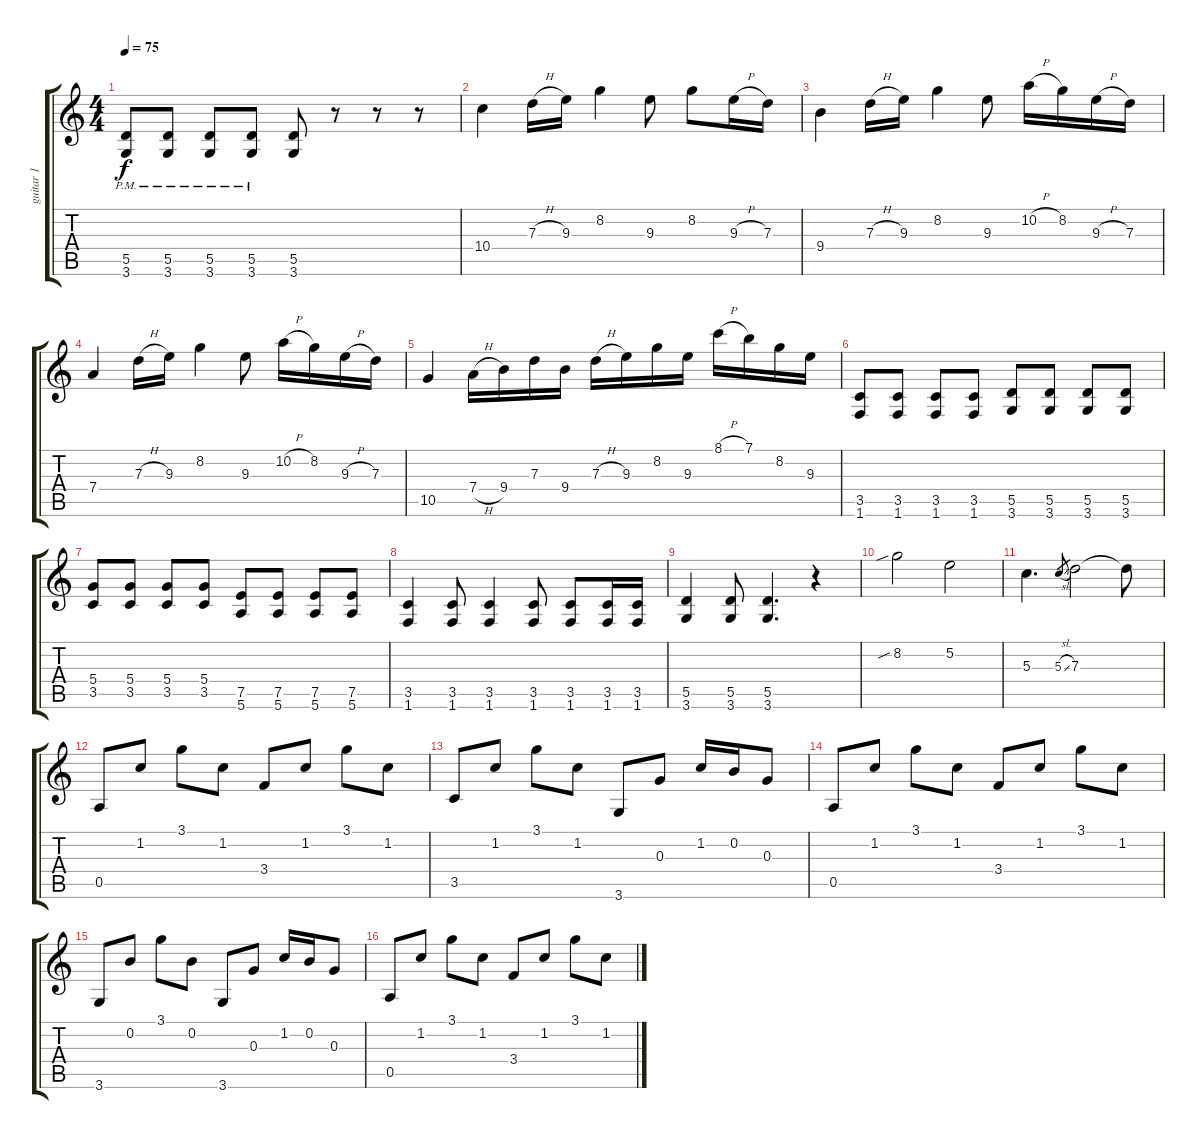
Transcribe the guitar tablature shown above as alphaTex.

\track ("guitar 1" "guitar 1") {instrument overdrivenguitar}
\staff {score tabs}
\tuning (E4 B3 G3 D3 A2 E2) {hide}
\ts (4 4)
\tempo 75
\clef g2
\ks c
(5.5{pm} 3.6{pm}).8{dy f} (5.5{pm} 3.6{pm}).8 (5.5{pm} 3.6{pm}).8 (5.5{pm} 3.6{pm}).8 (5.5 3.6).8 r.8 r.8 r.8 |
10.4.4 7.3{h}.16 9.3.16 8.2.4 9.3.8 8.2.8 9.3{h}.16 7.3.16 |
9.4.4 7.3{h}.16 9.3.16 8.2.4 9.3.8 10.2{h}.16 8.2.16 9.3{h}.16 7.3.16 |
7.4.4 7.3{h}.16 9.3.16 8.2.4 9.3.8 10.2{h}.16 8.2.16 9.3{h}.16 7.3.16 |
10.5.4 7.4{h}.16 9.4.16 7.3.16 9.4.16 7.3{h}.16 9.3.16 8.2.16 9.3.16 8.1{h}.16 7.1.16 8.2.16 9.3.16 |
(3.5 1.6).8 (3.5 1.6).8 (3.5 1.6).8 (3.5 1.6).8 (5.5 3.6).8 (5.5 3.6).8 (5.5 3.6).8 (5.5 3.6).8 |
(5.4 3.5).8 (5.4 3.5).8 (5.4 3.5).8 (5.4 3.5).8 (7.5 5.6).8 (7.5 5.6).8 (7.5 5.6).8 (7.5 5.6).8 |
(3.5 1.6).4 (3.5 1.6).8 (3.5 1.6).4 (3.5 1.6).8 (3.5 1.6).8 (3.5 1.6).16 (3.5 1.6).16 |
(5.5 3.6).4 (5.5 3.6).8 (5.5 3.6).4{d} r.4 |
8.2{sib}.2 5.2.2 |
5.3.4{d} 5.3{sl}.8{gr} 7.3.2 7.3{t}.8 |
0.5.8{instrument electricguitarjazz} 1.2.8 3.1.8 1.2.8 3.4.8 1.2.8 3.1.8 1.2.8 |
3.5.8 1.2.8 3.1.8 1.2.8 3.6.8 0.3.8 1.2.16 0.2.16 0.3.8 |
0.5.8 1.2.8 3.1.8 1.2.8 3.4.8 1.2.8 3.1.8 1.2.8 |
3.6.8 0.2.8 3.1.8 0.2.8 3.6.8 0.3.8 1.2.16 0.2.16 0.3.8 |
0.5.8 1.2.8 3.1.8 1.2.8 3.4.8 1.2.8 3.1.8 1.2.8
